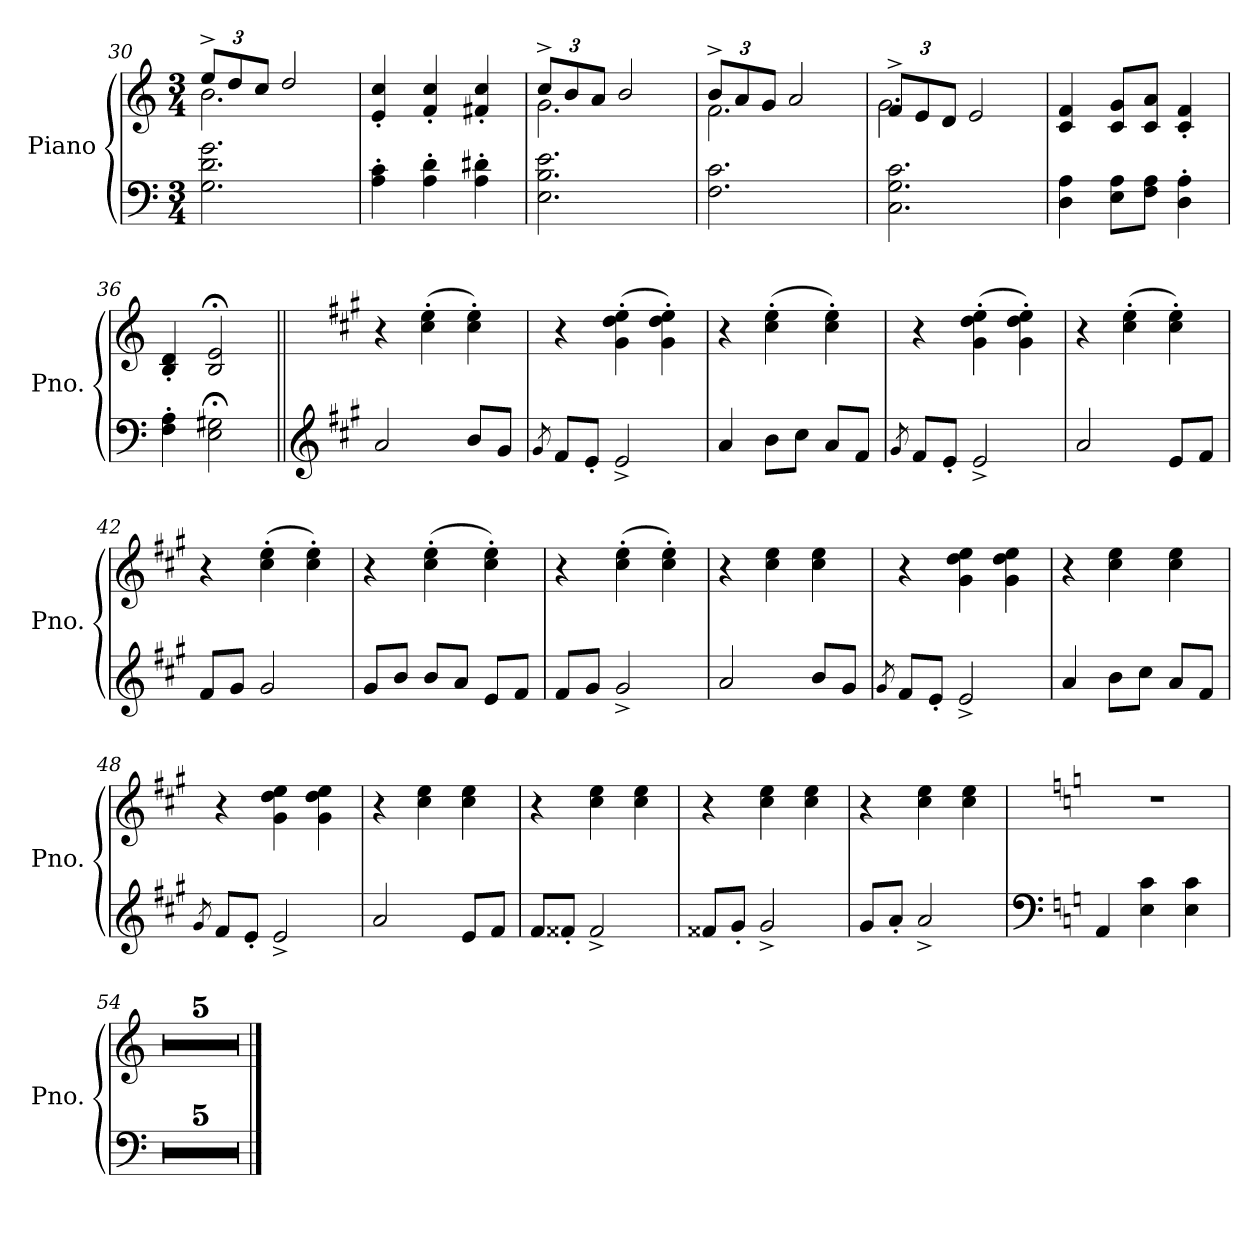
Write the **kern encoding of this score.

**kern	**kern
*part1	*part1
*staff2	*staff1
*I"Piano	*
*I'Pno.	*
!!LO:LB:g=z
*clefF4	*clefG2
*k[]	*k[]
*M3/4	*M3/4
*	*Xbrackettup
=30	=30
*	*^
2.G\ 2.d\ 2.g\	12ee^/L	2.b\
.	12dd/	.
.	12cc/J	.
.	2dd/	.
*	*v	*v
=31	=31
4A\' 4c\'	4e/' 4cc/'
4A\' 4d\'	4f/' 4cc/'
4A\' 4d#X\'	4f#X/' 4cc/'
=32	=32
*	*^
2.E\ 2.B\ 2.e\	12cc^/L	2.g\
.	12b/	.
.	12a/J	.
.	2b/	.
=33	=33	=33
2.F\ 2.c\	12b^/L	2.f\
.	12a/	.
.	12g/J	.
.	2a/	.
=34	=34	=34
2.C\ 2.G\ 2.c\	12f^/L	2.g\
.	12e/	.
.	12d/J	.
.	2e/	.
*	*v	*v
=35	=35
4D\ 4A\	4c/ 4f/
8E\ 8A\L	8c/ 8g/L
8F\ 8A\J	8c/ 8a/J
4D\' 4A\'	4c/' 4f/'
=36	=36
4F\' 4A\'	4B/' 4d/'
2E\;< 2G#X\;<	2B/;< 2e/;<
!!LO:PB:g=z
=37||	=37||
*clefG2	*
*k[f#c#g#]	*k[f#c#g#]
2a/	4r
.	(4cc#\' 4ee\'
8b/L	4cc#\' 4ee\')
8g#/J	.
=38	=38
8qg#/	.
8f#/L	4r
8e'/J	.
2e^/	(4g#\' 4dd\' 4ee\'
.	4g#\' 4dd\' 4ee\')
=39	=39
4a/	4r
8b\L	(4cc#\' 4ee\'
8cc#\J	.
8a/L	4cc#\' 4ee\')
8f#/J	.
=40	=40
8qg#/	.
8f#/L	4r
8e'/J	.
2e^/	(4g#\' 4dd\' 4ee\'
.	4g#\' 4dd\' 4ee\')
=41	=41
2a/	4r
.	(4cc#\' 4ee\'
8e/L	4cc#\' 4ee\')
8f#/J	.
=42	=42
8f#/L	4r
8g#/J	.
2g#/	(4cc#\' 4ee\'
.	4cc#\' 4ee\')
=43	=43
8g#/L	4r
8b/J	.
8b/L	(4cc#\' 4ee\'
8a/J	.
8e/L	4cc#\' 4ee\')
8f#/J	.
=44	=44
8f#/L	4r
8g#/J	.
2g#^/	(4cc#\' 4ee\'
.	4cc#\' 4ee\')
!!LO:LB:g=z
=45	=45
2a/	4r
.	4cc#\ 4ee\
8b/L	4cc#\ 4ee\
8g#/J	.
=46	=46
8qg#/	.
8f#/L	4r
8e'/J	.
2e^/	4g#\ 4dd\ 4ee\
.	4g#\ 4dd\ 4ee\
=47	=47
4a/	4r
8b\L	4cc#\ 4ee\
8cc#\J	.
8a/L	4cc#\ 4ee\
8f#/J	.
=48	=48
8qg#/	.
8f#/L	4r
8e'/J	.
2e^/	4g#\ 4dd\ 4ee\
.	4g#\ 4dd\ 4ee\
=49	=49
2a/	4r
.	4cc#\ 4ee\
8e/L	4cc#\ 4ee\
8f#/J	.
=50	=50
8f#/L	4r
8f##X'/J	.
2f##^/	4cc#\ 4ee\
.	4cc#\ 4ee\
=51	=51
8f##X/L	4r
8g#'/J	.
2g#^/	4cc#\ 4ee\
.	4cc#\ 4ee\
!!LO:LB:g=z
=52	=52
8g#/L	4r
8a'/J	.
2a^/	4cc#\ 4ee\
.	4cc#\ 4ee\
=53	=53
*clefF4	*
*k[]	*k[]
4AA/	2.r
4E\ 4c\	.
4E\ 4c\	.
=54	=54
2.r	2.r
=55	=55
2.r	2.r
=56	=56
2.r	2.r
=57	=57
2.r	2.r
=58	=58
2.r	2.r
==	==
*-	*-
